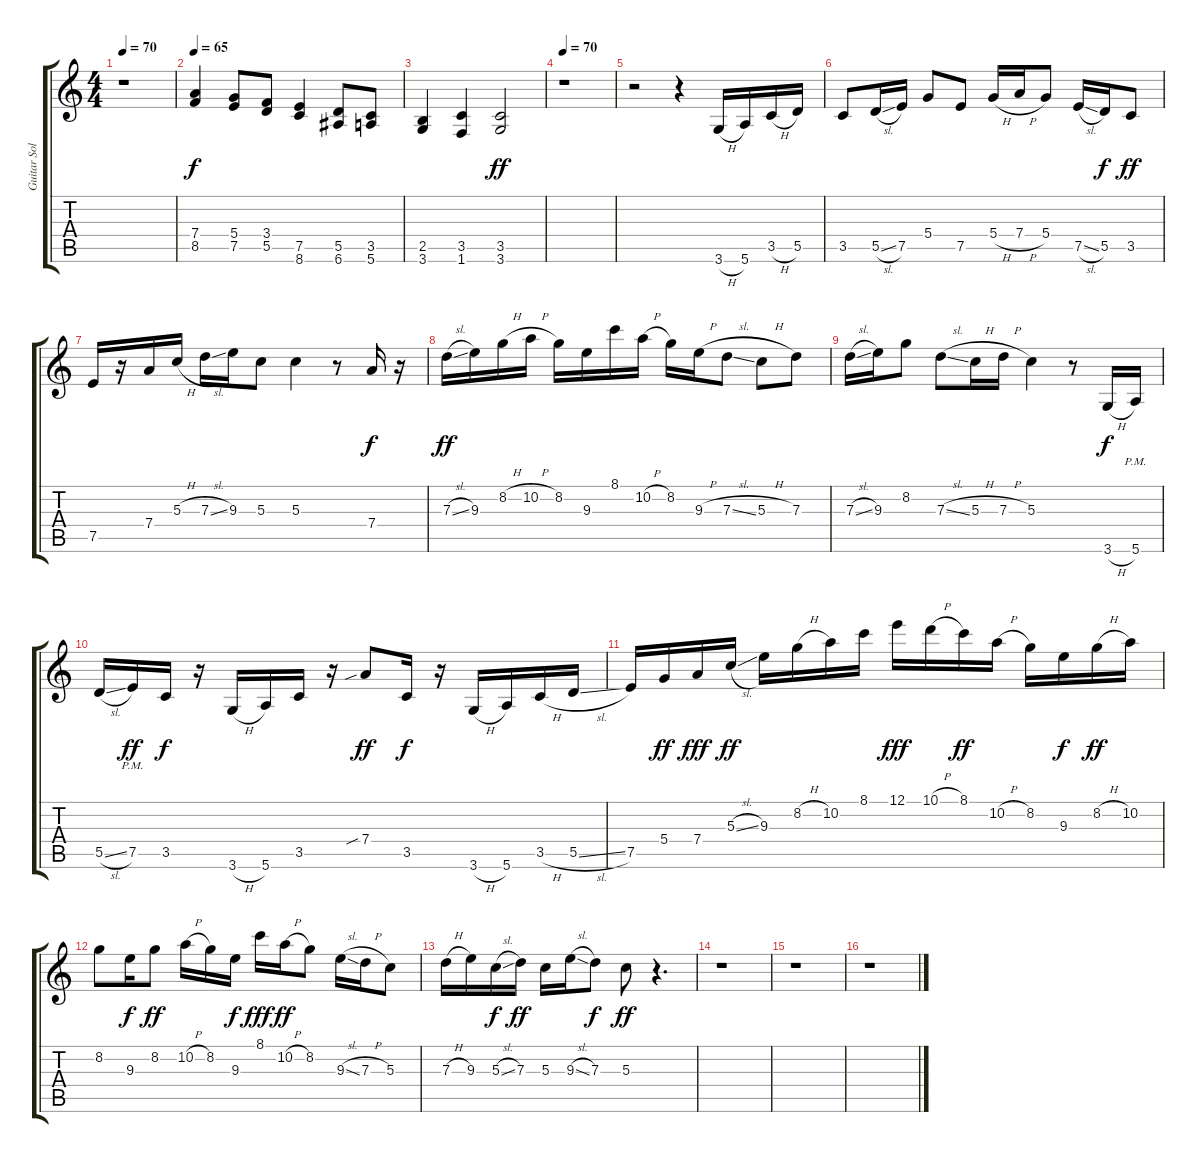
\track ("Guitar Solo (George))" "Guitar Sol") {instrument overdrivenguitar}
\staff {score tabs}
\tuning (E4 B3 G3 D3 A2 E2) {hide}
\ts (4 4)
\tempo 70
\clef g2
\ks c
r.1{dy f} |
\tempo 65
(7.4 8.5).4 (5.4 7.5).8 (3.4 5.5).8 (7.5 8.6).4 (5.5 6.6).8 (3.5 5.6).8 |
(2.5 3.6).4 (3.5 1.6).4 (3.5 3.6).2{dy ff} |
\tempo 70
r.1 |
r.2 r.4{instrument distortionguitar} 3.6{h}.16 5.6.16 3.5{h}.16 5.5.16 |
3.5.8 5.5{sl}.16 7.5.16 5.4.8 7.5.8 5.4{h}.16 7.4{h}.16 5.4.8 7.5{sl}.16 5.5.16{dy f} 3.5.8{dy ff} |
7.5.16 r.16 7.4.16 5.3{h}.16 7.3{sl}.16 9.3.16 5.3.8 5.3.4 r.8 7.4.16{dy f} r.16 |
7.3{sl}.16{dy ff} 9.3.16 8.2{h}.16 10.2{h}.16 8.2.16 9.3.16 8.1.16 10.2{h}.16 8.2.16 9.3{h}.16 7.3{sl}.8 5.3{h}.8 7.3.8 |
7.3{sl}.16 9.3.16 8.2.8 7.3{sl}.8 5.3{h}.16 7.3{h}.16 5.3.4 r.8 3.6{h}.16{dy f} 5.6{pm}.16 |
5.5{sl}.16 7.5{pm}.16{dy ff} 3.5.16{dy f} r.16 3.6{h}.16 5.6.16 3.5.16 r.16 7.4{sib}.8{dy ff} 3.5.16{dy f} r.16 3.6{h}.16 5.6.16 3.5{h}.16 5.5{sl}.16 |
7.5.16 5.4.16{dy ff} 7.4.16{dy fff} 5.3{sl}.16{dy ff} 9.3.16 8.2{h}.16 10.2.16 8.1.16 12.1.16{dy fff} 10.1{h}.16 8.1.16{dy ff} 10.2{h}.16 8.2.16 9.3.16{dy f} 8.2{h}.16{dy ff} 10.2.16 |
8.2.8 9.3.16{dy f} 8.2.8{dy ff} 10.2{h}.16 8.2.16 9.3.16{dy f} 8.1.16{dy fff} 10.2{h}.16{dy ff} 8.2.8 9.3{sl}.16 7.3{h}.16 5.3.8 |
7.3{h}.16 9.3.16 5.3{sl}.16{dy f} 7.3.16{dy ff} 5.3.16 9.3{sl}.16 7.3.8{dy f} 5.3.8{dy ff} r.4{d instrument overdrivenguitar} |
r.1 |
r.1 |
r.1
